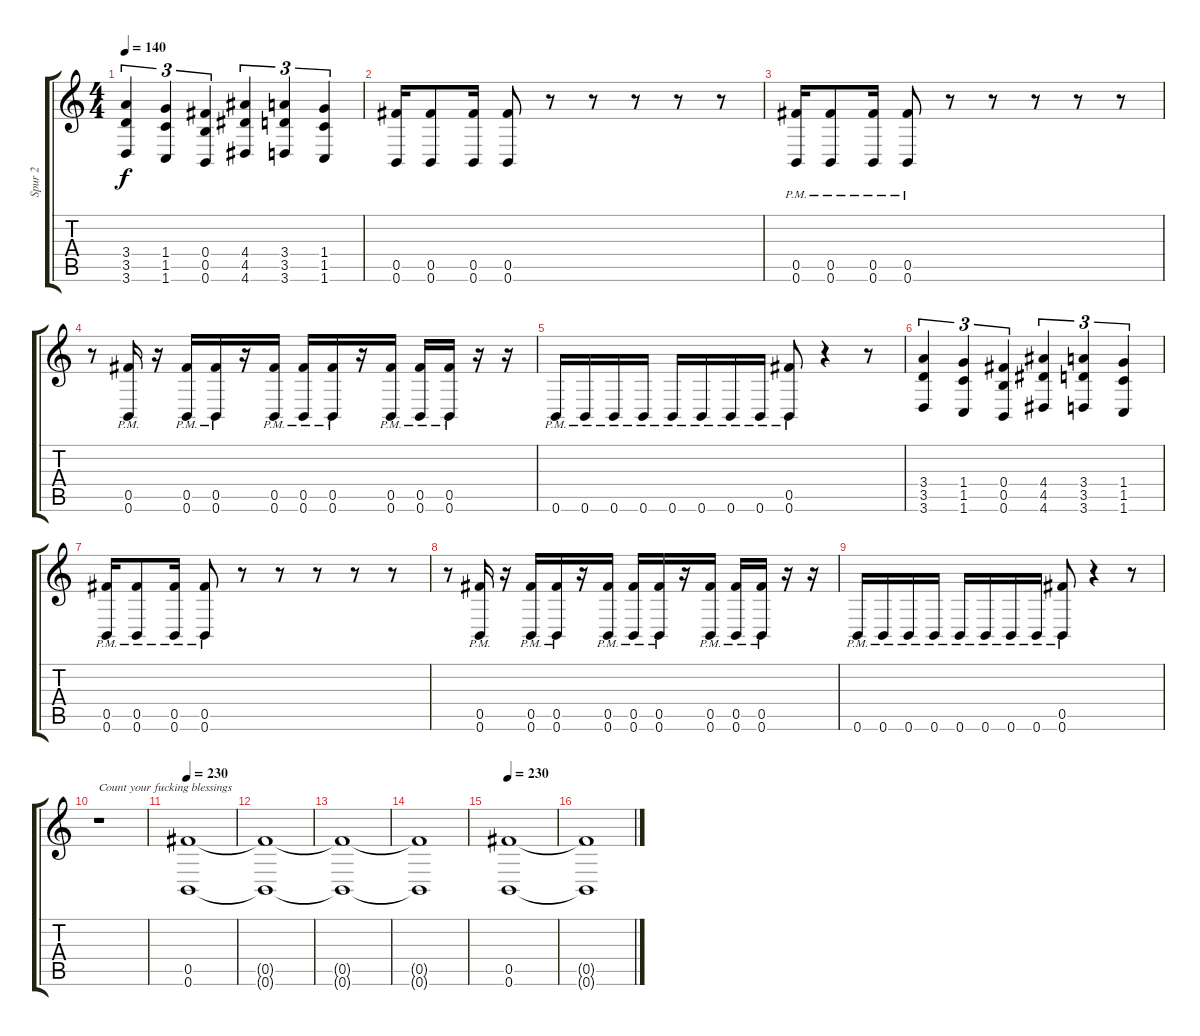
\track ("Spur 2" "Spur 2") {instrument distortionguitar}
\staff {score tabs}
\tuning (Db4 Ab3 E3 B2 Gb3 B1) {hide}
\ts (4 4)
\tempo 140
\clef g2
\ks c
(3.4 3.5 3.6).4{tu (3 2) dy f} (1.4 1.5 1.6).4{tu (3 2)} (0.4 0.5 0.6).4{tu (3 2)} (4.4 4.5 4.6).4{tu (3 2)} (3.4 3.5 3.6).4{tu (3 2)} (1.4 1.5 1.6).4{tu (3 2)} |
(0.5 0.6).16 (0.5 0.6).8 (0.5 0.6).16 (0.5 0.6).8 r.8 r.8 r.8 r.8 r.8 |
(0.5{pm} 0.6{pm}).16 (0.5{pm} 0.6{pm}).8 (0.5{pm} 0.6{pm}).16 (0.5{pm} 0.6{pm}).8 r.8 r.8 r.8 r.8 r.8 |
r.8 (0.5{pm} 0.6{pm}).16 r.16 (0.5{pm} 0.6{pm}).16 (0.5{pm} 0.6{pm}).16 r.16 (0.5{pm} 0.6{pm}).16 (0.5{pm} 0.6{pm}).16 (0.5{pm} 0.6{pm}).16 r.16 (0.5{pm} 0.6{pm}).16 (0.5{pm} 0.6{pm}).16 (0.5{pm} 0.6{pm}).16 r.16 r.16 |
0.6{pm}.16 0.6{pm}.16 0.6{pm}.16 0.6{pm}.16 0.6{pm}.16 0.6{pm}.16 0.6{pm}.16 0.6{pm}.16 (0.5{pm} 0.6{pm}).8 r.4 r.8 |
(3.4 3.5 3.6).4{tu (3 2)} (1.4 1.5 1.6).4{tu (3 2)} (0.4 0.5 0.6).4{tu (3 2)} (4.4 4.5 4.6).4{tu (3 2)} (3.4 3.5 3.6).4{tu (3 2)} (1.4 1.5 1.6).4{tu (3 2)} |
(0.5{pm} 0.6{pm}).16 (0.5{pm} 0.6{pm}).8 (0.5{pm} 0.6{pm}).16 (0.5{pm} 0.6{pm}).8 r.8 r.8 r.8 r.8 r.8 |
r.8 (0.5{pm} 0.6{pm}).16 r.16 (0.5{pm} 0.6{pm}).16 (0.5{pm} 0.6{pm}).16 r.16 (0.5{pm} 0.6{pm}).16 (0.5{pm} 0.6{pm}).16 (0.5{pm} 0.6{pm}).16 r.16 (0.5{pm} 0.6{pm}).16 (0.5{pm} 0.6{pm}).16 (0.5{pm} 0.6{pm}).16 r.16 r.16 |
0.6{pm}.16 0.6{pm}.16 0.6{pm}.16 0.6{pm}.16 0.6{pm}.16 0.6{pm}.16 0.6{pm}.16 0.6{pm}.16 (0.5{pm} 0.6{pm}).8 r.4 r.8 |
r.1{txt "Count your fucking blessings"} |
\tempo 230
(0.5 0.6).1 |
(0.5{t} 0.6{t}).1 |
(0.5{t} 0.6{t}).1 |
(0.5{t} 0.6{t}).1 |
\tempo 230
(0.5 0.6).1 |
(0.5{t} 0.6{t}).1
